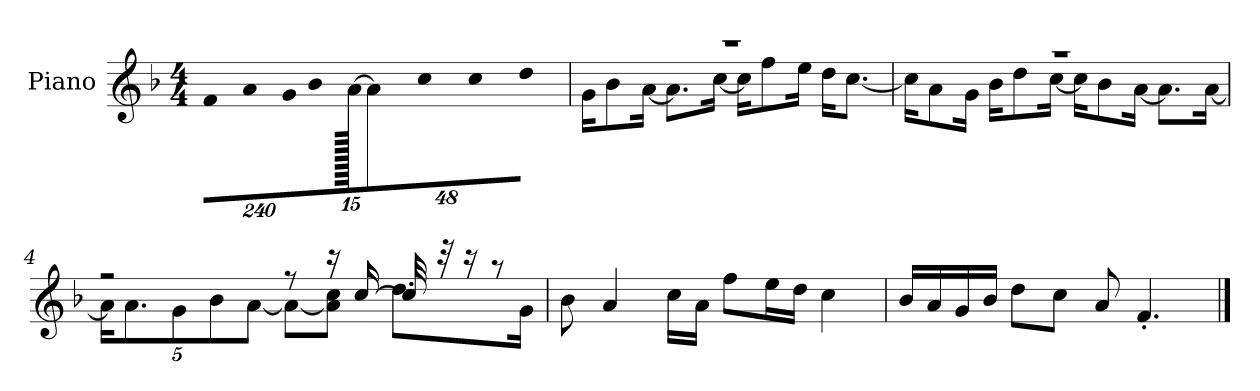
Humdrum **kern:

**kern
*part1
*staff1
*I"Piano
*I'P-no
*clefG2
*k[b-]
*M4/4
*MM90
*Xbrackettup
=1
!LO:N:vis=8
960%137f/L
!LO:N:vis=8
960%137a/
!LO:N:vis=16
1920%137g/K
!LO:N:vis=8
960%137b-/J
[1920a\
192%41a\]
!LO:N:vis=16
1920%137cc\L
!LO:N:vis=16
1920%137cc\J
!LO:N:vis=8
960%137dd\J
=2
*^
1r	16g\KL
.	8b-\
.	[16a\Jk
.	8.a\L]
.	[16cc\Jk
.	16cc\KL]
.	8ff\
.	16ee\Jk
.	16dd\KL
.	[8.cc\J
=3	=3
1r	16cc\KL]
.	8a\
.	16g\Jk
.	16b-\KL
.	8dd\
.	[16cc\Jk
.	16cc\KL]
.	8b-\
.	[16a\Jk
.	8.a\L]
.	[16a\Jk
!!LO:LB:g=z	!!
=4	=4
2r	20a\KL]
.	10.a\
.	10g\
.	10b-\
.	[10a\J
8r	8a\L_
16r	8a\] 8cc\J
[16cc/	.
32cc/]	8.dd\L
32r	.
16r	.
8r	.
.	16g\Jk
*v	*v
=5
8b-\
4a/
16cc\LL
16a\JJ
8ff\L
16ee\L
16dd\JJ
4cc\
=6
16b-/LL
16a/
16g/
16b-/JJ
8dd\L
8cc\J
8a/
4.f'/
==
*-
